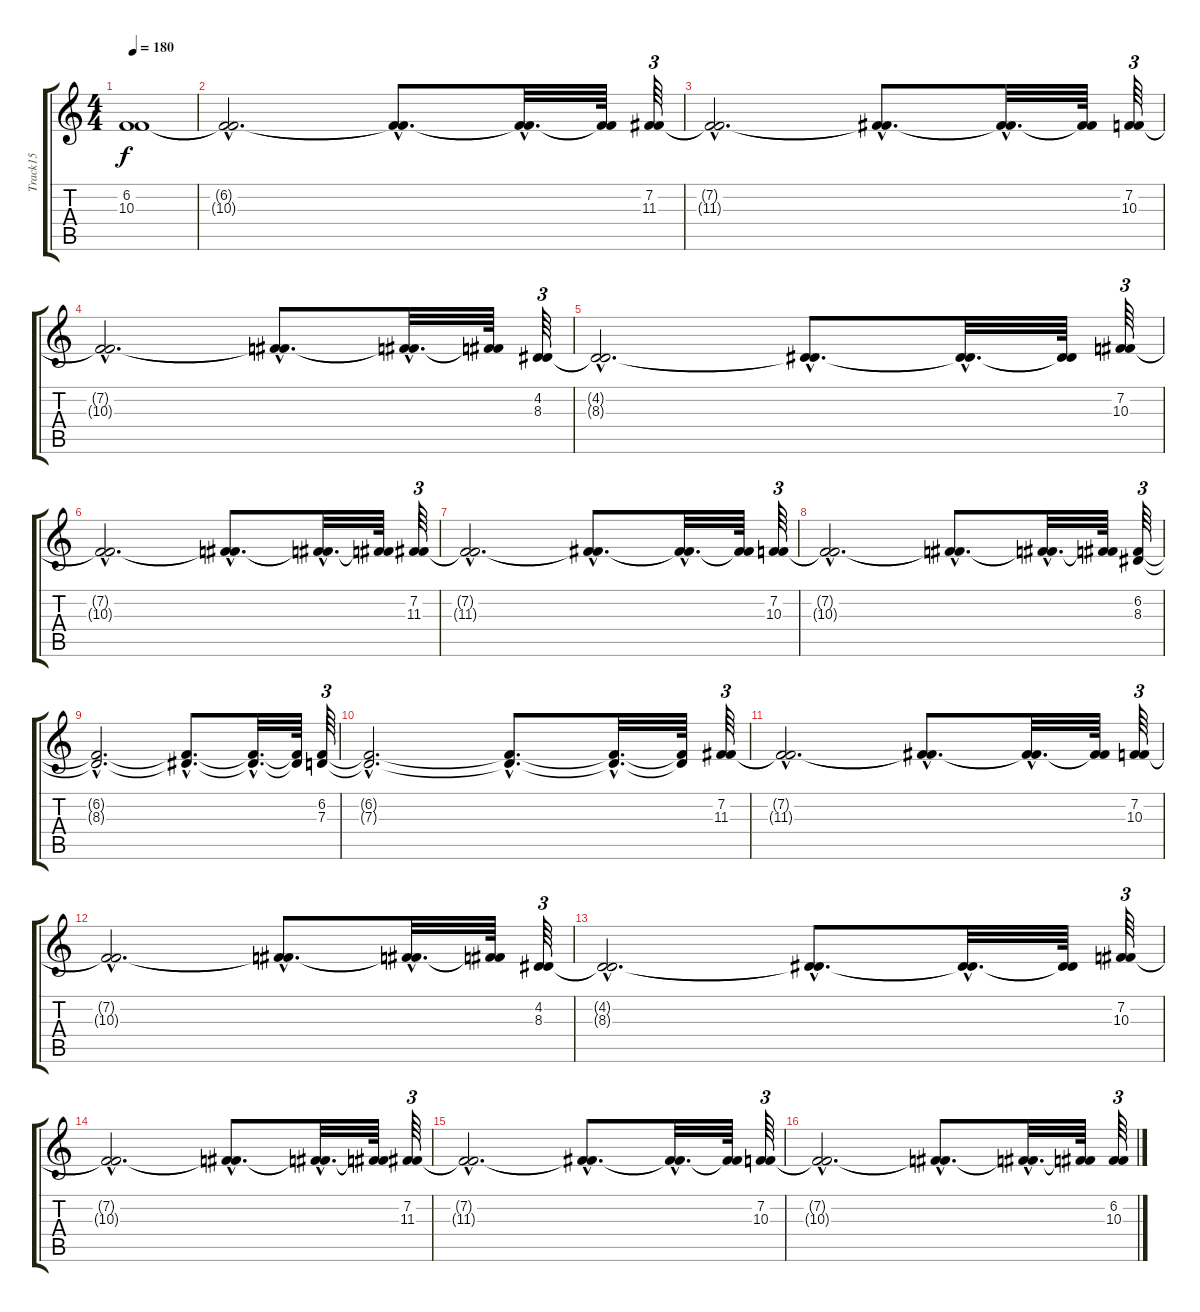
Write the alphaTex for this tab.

\track ("Track15" "Track15") {instrument stringensemble1}
\staff {score tabs}
\tuning (E4 B3 G3 D3 A2 E2) {hide}
\ts (4 4)
\tempo 180
\clef g2
\ks c
(6.2{t} 10.3{t}).1{dy f} |
(6.2{hac t} 10.3{hac t}).2{d} (6.2{hac t} 10.3{hac t}).8{d} (6.2{hac t} 10.3{hac t}).32{d} (6.2{t} 10.3{t}).64 (7.2 11.3).64{tu (3 2)} |
(7.2{hac t} 11.3{hac t}).2{d} (7.2{hac t} 11.3{hac t}).8{d} (7.2{hac t} 11.3{hac t}).32{d} (7.2{t} 11.3{t}).64 (7.2 10.3).64{tu (3 2)} |
(7.2{hac t} 10.3{hac t}).2{d} (7.2{hac t} 10.3{hac t}).8{d} (7.2{hac t} 10.3{hac t}).32{d} (7.2{t} 10.3{t}).64 (4.2 8.3).64{tu (3 2)} |
(4.2{hac t} 8.3{hac t}).2{d} (4.2{hac t} 8.3{hac t}).8{d} (4.2{hac t} 8.3{hac t}).32{d} (4.2{t} 8.3{t}).64 (7.2 10.3).64{tu (3 2)} |
(7.2{hac t} 10.3{hac t}).2{d} (7.2{hac t} 10.3{hac t}).8{d} (7.2{hac t} 10.3{hac t}).32{d} (7.2{t} 10.3{t}).64 (7.2 11.3).64{tu (3 2)} |
(7.2{hac t} 11.3{hac t}).2{d} (7.2{hac t} 11.3{hac t}).8{d} (7.2{hac t} 11.3{hac t}).32{d} (7.2{t} 11.3{t}).64 (7.2 10.3).64{tu (3 2)} |
(7.2{hac t} 10.3{hac t}).2{d} (7.2{hac t} 10.3{hac t}).8{d} (7.2{hac t} 10.3{hac t}).32{d} (7.2{t} 10.3{t}).64 (6.2 8.3).64{tu (3 2)} |
(6.2{hac t} 8.3{hac t}).2{d} (6.2{hac t} 8.3{hac t}).8{d} (6.2{hac t} 8.3{hac t}).32{d} (6.2{t} 8.3{t}).64 (6.2 7.3).64{tu (3 2)} |
(6.2{hac t} 7.3{hac t}).2{d} (6.2{hac t} 7.3{hac t}).8{d} (6.2{hac t} 7.3{hac t}).32{d} (6.2{t} 7.3{t}).64 (7.2 11.3).64{tu (3 2)} |
(7.2{hac t} 11.3{hac t}).2{d} (7.2{hac t} 11.3{hac t}).8{d} (7.2{hac t} 11.3{hac t}).32{d} (7.2{t} 11.3{t}).64 (7.2 10.3).64{tu (3 2)} |
(7.2{hac t} 10.3{hac t}).2{d} (7.2{hac t} 10.3{hac t}).8{d} (7.2{hac t} 10.3{hac t}).32{d} (7.2{t} 10.3{t}).64 (4.2 8.3).64{tu (3 2)} |
(4.2{hac t} 8.3{hac t}).2{d} (4.2{hac t} 8.3{hac t}).8{d} (4.2{hac t} 8.3{hac t}).32{d} (4.2{t} 8.3{t}).64 (7.2 10.3).64{tu (3 2)} |
(7.2{hac t} 10.3{hac t}).2{d} (7.2{hac t} 10.3{hac t}).8{d} (7.2{hac t} 10.3{hac t}).32{d} (7.2{t} 10.3{t}).64 (7.2 11.3).64{tu (3 2)} |
(7.2{hac t} 11.3{hac t}).2{d} (7.2{hac t} 11.3{hac t}).8{d} (7.2{hac t} 11.3{hac t}).32{d} (7.2{t} 11.3{t}).64 (7.2 10.3).64{tu (3 2)} |
(7.2{hac t} 10.3{hac t}).2{d} (7.2{hac t} 10.3{hac t}).8{d} (7.2{hac t} 10.3{hac t}).32{d} (7.2{t} 10.3{t}).64 (6.2 10.3).64{tu (3 2)}
